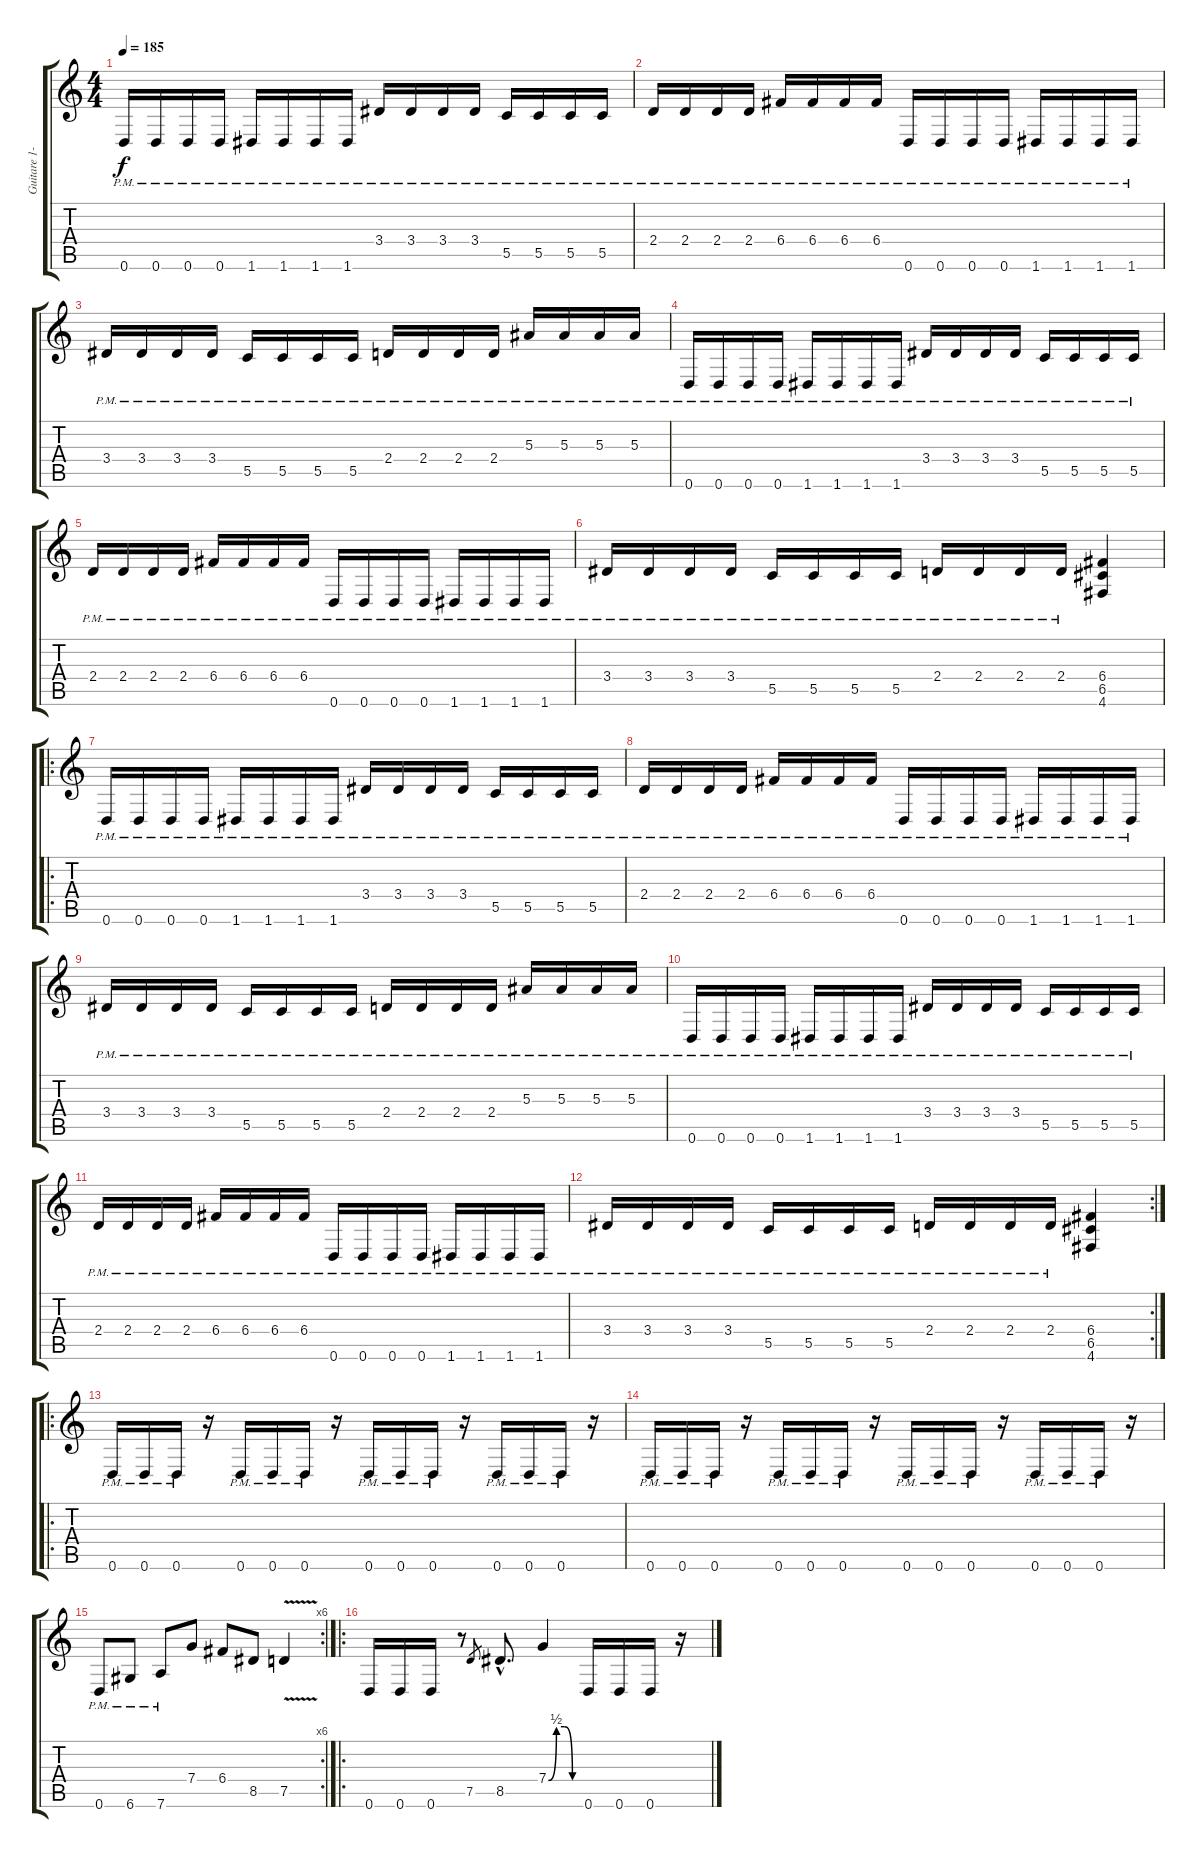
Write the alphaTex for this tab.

\track ("Guitare 1-rythme" "Guitare 1-") {instrument distortionguitar}
\staff {score tabs}
\tuning (D4 A3 F3 C3 G2 D2) {hide}
\ts (4 4)
\tempo 185
\clef g2
\ks c
0.6{pm}.16{dy f instrument distortionguitar} 0.6{pm}.16 0.6{pm}.16 0.6{pm}.16 1.6{pm}.16 1.6{pm}.16 1.6{pm}.16 1.6{pm}.16 3.4{pm}.16 3.4{pm}.16 3.4{pm}.16 3.4{pm}.16 5.5{pm}.16 5.5{pm}.16 5.5{pm}.16 5.5{pm}.16 |
2.4{pm}.16 2.4{pm}.16 2.4{pm}.16 2.4{pm}.16 6.4{pm}.16 6.4{pm}.16 6.4{pm}.16 6.4{pm}.16 0.6{pm}.16 0.6{pm}.16 0.6{pm}.16 0.6{pm}.16 1.6{pm}.16 1.6{pm}.16 1.6{pm}.16 1.6{pm}.16 |
3.4{pm}.16 3.4{pm}.16 3.4{pm}.16 3.4{pm}.16 5.5{pm}.16 5.5{pm}.16 5.5{pm}.16 5.5{pm}.16 2.4{pm}.16 2.4{pm}.16 2.4{pm}.16 2.4{pm}.16 5.3{pm}.16 5.3{pm}.16 5.3{pm}.16 5.3{pm}.16 |
0.6{pm}.16 0.6{pm}.16 0.6{pm}.16 0.6{pm}.16 1.6{pm}.16 1.6{pm}.16 1.6{pm}.16 1.6{pm}.16 3.4{pm}.16 3.4{pm}.16 3.4{pm}.16 3.4{pm}.16 5.5{pm}.16 5.5{pm}.16 5.5{pm}.16 5.5{pm}.16 |
2.4{pm}.16 2.4{pm}.16 2.4{pm}.16 2.4{pm}.16 6.4{pm}.16 6.4{pm}.16 6.4{pm}.16 6.4{pm}.16 0.6{pm}.16 0.6{pm}.16 0.6{pm}.16 0.6{pm}.16 1.6{pm}.16 1.6{pm}.16 1.6{pm}.16 1.6{pm}.16 |
3.4{pm}.16 3.4{pm}.16 3.4{pm}.16 3.4{pm}.16 5.5{pm}.16 5.5{pm}.16 5.5{pm}.16 5.5{pm}.16 2.4{pm}.16 2.4{pm}.16 2.4{pm}.16 2.4{pm}.16 (6.4 6.5 4.6).4 |
\ro
0.6{pm}.16 0.6{pm}.16 0.6{pm}.16 0.6{pm}.16 1.6{pm}.16 1.6{pm}.16 1.6{pm}.16 1.6{pm}.16 3.4{pm}.16 3.4{pm}.16 3.4{pm}.16 3.4{pm}.16 5.5{pm}.16 5.5{pm}.16 5.5{pm}.16 5.5{pm}.16 |
2.4{pm}.16 2.4{pm}.16 2.4{pm}.16 2.4{pm}.16 6.4{pm}.16 6.4{pm}.16 6.4{pm}.16 6.4{pm}.16 0.6{pm}.16 0.6{pm}.16 0.6{pm}.16 0.6{pm}.16 1.6{pm}.16 1.6{pm}.16 1.6{pm}.16 1.6{pm}.16 |
3.4{pm}.16 3.4{pm}.16 3.4{pm}.16 3.4{pm}.16 5.5{pm}.16 5.5{pm}.16 5.5{pm}.16 5.5{pm}.16 2.4{pm}.16 2.4{pm}.16 2.4{pm}.16 2.4{pm}.16 5.3{pm}.16 5.3{pm}.16 5.3{pm}.16 5.3{pm}.16 |
0.6{pm}.16 0.6{pm}.16 0.6{pm}.16 0.6{pm}.16 1.6{pm}.16 1.6{pm}.16 1.6{pm}.16 1.6{pm}.16 3.4{pm}.16 3.4{pm}.16 3.4{pm}.16 3.4{pm}.16 5.5{pm}.16 5.5{pm}.16 5.5{pm}.16 5.5{pm}.16 |
2.4{pm}.16 2.4{pm}.16 2.4{pm}.16 2.4{pm}.16 6.4{pm}.16 6.4{pm}.16 6.4{pm}.16 6.4{pm}.16 0.6{pm}.16 0.6{pm}.16 0.6{pm}.16 0.6{pm}.16 1.6{pm}.16 1.6{pm}.16 1.6{pm}.16 1.6{pm}.16 |
\rc 2
3.4{pm}.16 3.4{pm}.16 3.4{pm}.16 3.4{pm}.16 5.5{pm}.16 5.5{pm}.16 5.5{pm}.16 5.5{pm}.16 2.4{pm}.16 2.4{pm}.16 2.4{pm}.16 2.4{pm}.16 (6.4 6.5 4.6).4 |
\ro
0.6{pm}.16 0.6{pm}.16 0.6{pm}.16 r.16 0.6{pm}.16 0.6{pm}.16 0.6{pm}.16 r.16 0.6{pm}.16 0.6{pm}.16 0.6{pm}.16 r.16 0.6{pm}.16 0.6{pm}.16 0.6{pm}.16 r.16 |
0.6{pm}.16 0.6{pm}.16 0.6{pm}.16 r.16 0.6{pm}.16 0.6{pm}.16 0.6{pm}.16 r.16 0.6{pm}.16 0.6{pm}.16 0.6{pm}.16 r.16 0.6{pm}.16 0.6{pm}.16 0.6{pm}.16 r.16 |
\rc 6
0.6{pm}.8 6.6{pm}.8 7.6{pm}.8 7.4.8 6.4.8 8.5.8 7.5{v}.4 |
\ro
0.6.16 0.6.16 0.6.16 r.8 7.5.8{gr} 8.5{hac}.8{d} 7.4{be (custom 0 0 15 2 30 2 45 0 60 0)}.4 0.6.16 0.6.16 0.6.16 r.16
